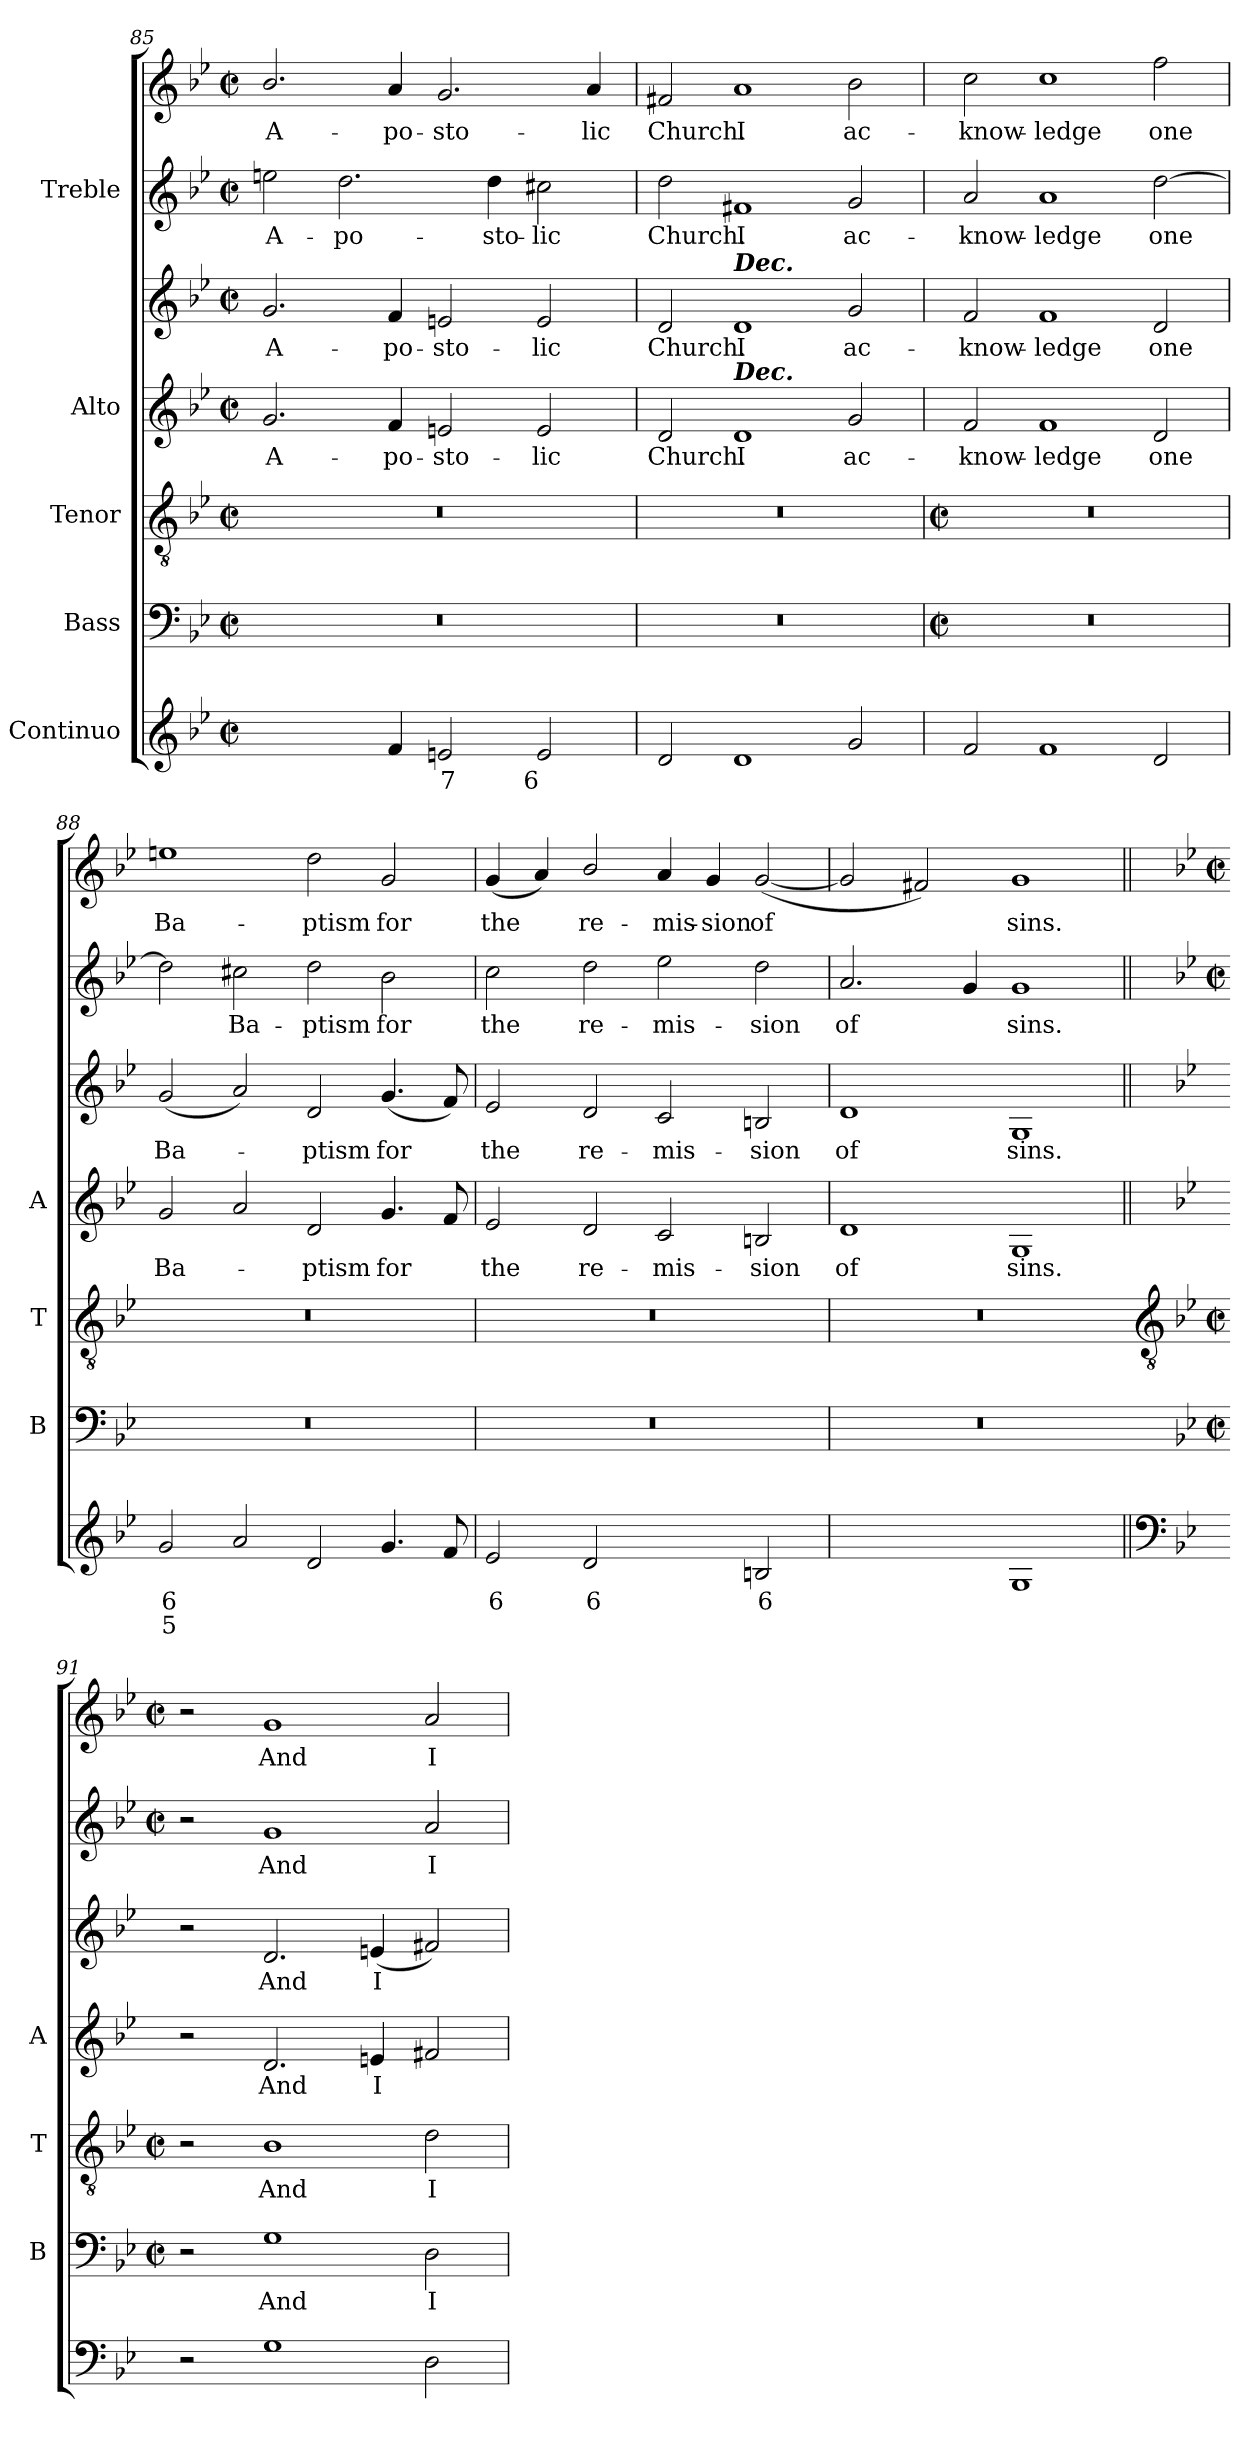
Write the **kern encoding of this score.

**kern	**text	**text	**kern	**text	**kern	**text	**kern	**text	**kern	**text	**kern	**text	**kern	**text
*part5	*part5	*part5	*part4	*part4	*part3	*part3	*part2	*part2	*part2	*part2	*part1	*part1	*part1	*part1
*staff7	*staff7	*staff7	*staff6	*staff6	*staff5	*staff5	*staff4	*staff4	*staff3	*staff3	*staff2	*staff2	*staff1	*staff1
*I"Continuo	*	*	*I"Bass	*	*I"Tenor	*	*I"Alto	*	*	*	*I"Treble	*	*	*
*	*	*	*I'B	*	*I'T	*	*I'A	*	*	*	*	*	*	*
*clefG2	*	*	*clefF4	*	*clefGv2	*	*clefG2	*	*clefG2	*	*clefG2	*	*clefG2	*
*k[b-e-]	*	*	*k[b-e-]	*	*k[b-e-]	*	*k[b-e-]	*	*k[b-e-]	*	*k[b-e-]	*	*k[b-e-]	*
*B-:	*	*	*B-:	*	*B-:	*	*B-:	*	*B-:	*	*B-:	*	*B-:	*
*M4/2	*	*	*M4/2	*	*M4/2	*	*M4/2	*	*M4/2	*	*M4/2	*	*M4/2	*
*met(c|)	*	*	*met(c|)	*	*met(c|)	*	*met(c|)	*	*met(c|)	*	*met(c|)	*	*met(c|)	*
=85	=85	=85	=85	=85	=85	=85	=85	=85	=85	=85	=85	=85	=85	=85
!	!LO:LY:b	!	!	!	!	!	!	!LO:LY:b	!	!LO:LY:b	!	!LO:LY:b	!	!LO:LY:b
[2gyy	6	.	0r	.	0r	.	2.g	A-	2.g	A-	2een	A-	2.b-/	A-
!	!LO:LY:b	!	!	!	!	!	!	!	!	!	!	!LO:LY:b	!	!
4gyy]	5`	.	.	.	.	.	.	.	.	.	2.dd\	-po-	.	.
!	!	!	!	!	!	!	!	!LO:LY:b	!	!LO:LY:b	!	!	!	!LO:LY:b
4f	.	.	.	.	.	.	4f	-po-	4f	-po-	.	.	4a	-po-
!	!LO:LY:b	!	!	!	!	!	!	!LO:LY:b	!	!LO:LY:b	!	!	!	!LO:LY:b
2en	7	.	.	.	.	.	2en	-sto-	2en	-sto-	.	.	2.g	-sto-
!	!	!	!	!	!	!	!	!	!	!	!	!LO:LY:b	!	!
.	.	.	.	.	.	.	.	.	.	.	4dd\	-sto-	.	.
!	!LO:LY:b	!	!	!	!	!	!	!LO:LY:b	!	!LO:LY:b	!	!LO:LY:b	!	!
2e	6	.	.	.	.	.	2e	-lic	2e	-lic	2cc#X	-lic	.	.
!	!	!	!	!	!	!	!	!	!	!	!	!	!	!LO:LY:b
.	.	.	.	.	.	.	.	.	.	.	.	.	4a	-lic
=86	=86	=86	=86	=86	=86	=86	=86	=86	=86	=86	=86	=86	=86	=86
!	!	!	!	!	!	!	!	!LO:LY:b	!	!LO:LY:b	!	!LO:LY:b	!	!LO:LY:b
2d	.	.	0r	.	0r	.	2d	Church.	2d	Church.	2dd\	-Church.	2f#X	Church.
!	!	!	!	!	!	!	!	!	!LO:TX:a:Bi:t=Dec.	!	!	!	!	!
!	!	!	!	!	!	!	!LO:TX:a:Bi:t=Dec.	!	!	!	!	!	!	!
!	!	!	!	!	!	!	!	!LO:LY:b	!	!LO:LY:b	!	!LO:LY:b	!	!LO:LY:b
1d	.	.	.	.	.	.	1d	I	1d	I	1f#X	I	1a	I
!	!	!	!	!	!	!	!	!LO:LY:b	!	!LO:LY:b	!	!LO:LY:b	!	!LO:LY:b
2g	.	.	.	.	.	.	2g	ac-	2g	ac-	2g	ac-	2b-	ac-
!!LO:LB:g=z
=87	=87	=87	=87	=87	=87	=87	=87	=87	=87	=87	=87	=87	=87	=87
*	*	*	*M4/2	*	*M4/2	*	*	*	*	*	*	*	*	*
*	*	*	*met(c|)	*	*met(c|)	*	*	*	*	*	*	*	*	*
!	!	!	!	!	!	!	!	!LO:LY:b	!	!LO:LY:b	!	!LO:LY:b	!	!LO:LY:b
2f	.	.	0r	.	0r	.	2f	-know-	2f	-know-	2a	know-	2cc	-know-
!	!	!	!	!	!	!	!	!LO:LY:b	!	!LO:LY:b	!	!LO:LY:b	!	!LO:LY:b
1f	.	.	.	.	.	.	1f	-ledge	1f	-ledge	1a	-ledge	1cc	-ledge
!	!	!	!	!	!	!	!	!LO:LY:b	!	!LO:LY:b	!	!LO:LY:b	!	!LO:LY:b
2d	.	.	.	.	.	.	2d	one	2d	one	[2dd\	one	2ff	one
=88	=88	=88	=88	=88	=88	=88	=88	=88	=88	=88	=88	=88	=88	=88
!	!LO:LY:b	!LO:LY:b	!	!	!	!	!	!LO:LY:b	!	!LO:LY:b	!	!	!	!LO:LY:b
2g	6	5	0r	.	0r	.	2g	Ba-	(<2g	Ba-	2dd\]	.	1een	Ba-
!	!	!	!	!	!	!	!	!	!	!	!	!LO:LY:b	!	!
2a	.	.	.	.	.	.	2a	.	2a)	.	2cc#X	Ba-	.	.
!	!	!	!	!	!	!	!	!LO:LY:b	!	!LO:LY:b	!	!LO:LY:b	!	!LO:LY:b
2d	.	.	.	.	.	.	2d	ptism	2d	ptism	2dd\	-ptism	2dd\	-ptism
!	!	!	!	!	!	!	!	!LO:LY:b	!	!LO:LY:b	!	!LO:LY:b	!	!LO:LY:b
4.g	.	.	.	.	.	.	4.g	for	(<4.g	for	2b-	for	2g	for
8f	.	.	.	.	.	.	8f	.	8f)	.	.	.	.	.
=89	=89	=89	=89	=89	=89	=89	=89	=89	=89	=89	=89	=89	=89	=89
!	!LO:LY:b	!	!	!	!	!	!	!LO:LY:b	!	!LO:LY:b	!	!LO:LY:b	!	!LO:LY:b
2e-	6	.	0r	.	0r	.	2e-	the	2e-	the	2cc	the	(<4g	the
.	.	.	.	.	.	.	.	.	.	.	.	.	4a)	.
!	!LO:LY:b	!	!	!	!	!	!	!LO:LY:b	!	!LO:LY:b	!	!LO:LY:b	!	!LO:LY:b
2d	6	.	.	.	.	.	2d	re-	2d	re-	2dd	re-	2b-/	re-
!	!LO:LY:b	!	!	!	!	!	!	!LO:LY:b	!	!LO:LY:b	!	!LO:LY:b	!	!LO:LY:b
[4cyy	6	.	.	.	.	.	2c	-mis-	2c	-mis-	2ee-	-mis-	4a	-mis-
!	!LO:LY:b	!	!	!	!	!	!	!	!	!	!	!	!	!LO:LY:b
4cyy]	5	.	.	.	.	.	.	.	.	.	.	.	4g	-sion
!	!LO:LY:b	!	!	!	!	!	!	!LO:LY:b	!	!LO:LY:b	!	!LO:LY:b	!	!LO:LY:b
2Bn	6	.	.	.	.	.	2Bn	-sion	2Bn	-sion	2dd\	-sion	(<[2g	of
=90	=90	=90	=90	=90	=90	=90	=90	=90	=90	=90	=90	=90	=90	=90
!	!LO:LY:b	!	!	!	!	!	!	!LO:LY:b	!	!LO:LY:b	!	!LO:LY:b	!	!
[2dyy	4	.	0r	.	0r	.	1d	of	1d	of	2.a	of	2g]	.
!	!LO:LY:b	!	!	!	!	!	!	!	!	!	!	!	!	!
2dyy]	3	.	.	.	.	.	.	.	.	.	.	.	2f#X)	.
.	.	.	.	.	.	.	.	.	.	.	4g	.	.	.
!	!	!	!	!	!	!	!	!LO:LY:b	!	!LO:LY:b	!	!LO:LY:b	!	!LO:LY:b
1G	.	.	.	.	.	.	1G	sins.	1G	sins.	1g	sins.	1g	sins.
!!LO:LB:g=z
=91||	=91||	=91||	=91	=91||	=91	=91||	=91||	=91||	=91||	=91||	=91||	=91||	=91||	=91||
*clefF4	*	*	*	*	*clefGv2	*	*	*	*	*	*	*	*	*
*	*	*	*k[b-e-]	*	*k[b-e-]	*	*	*	*	*	*k[b-e-]	*	*k[b-e-]	*
*	*	*	*B-:	*	*B-:	*	*	*	*	*	*B-:	*	*B-:	*
*	*	*	*M4/2	*	*M4/2	*	*	*	*	*	*M4/2	*	*M4/2	*
*	*	*	*met(c|)	*	*met(c|)	*	*	*	*	*	*met(c|)	*	*met(c|)	*
2r	.	.	2r	.	2r	.	2r	.	2r	.	2r	.	2r	.
!	!	!	!	!LO:LY:b	!	!LO:LY:b	!	!LO:LY:b	!	!LO:LY:b	!	!LO:LY:b	!	!LO:LY:b
1G	.	.	1G	And	1B-	And	2.d	And	2.d	And	1g	And	1g	And
!	!	!	!	!	!	!	!	!LO:LY:b	!	!LO:LY:b	!	!	!	!
.	.	.	.	.	.	.	4en	I	(<4en	I	.	.	.	.
!	!	!	!	!LO:LY:b	!	!LO:LY:b	!	!	!	!	!	!LO:LY:b	!	!LO:LY:b
2D	.	.	2D	I	2d	I	2f#X	.	2f#X)	.	2a	I	2a	I
=	=	=	=	=	=	=	=	=	=	=	=	=	=	=
*-	*-	*-	*-	*-	*-	*-	*-	*-	*-	*-	*-	*-	*-	*-
